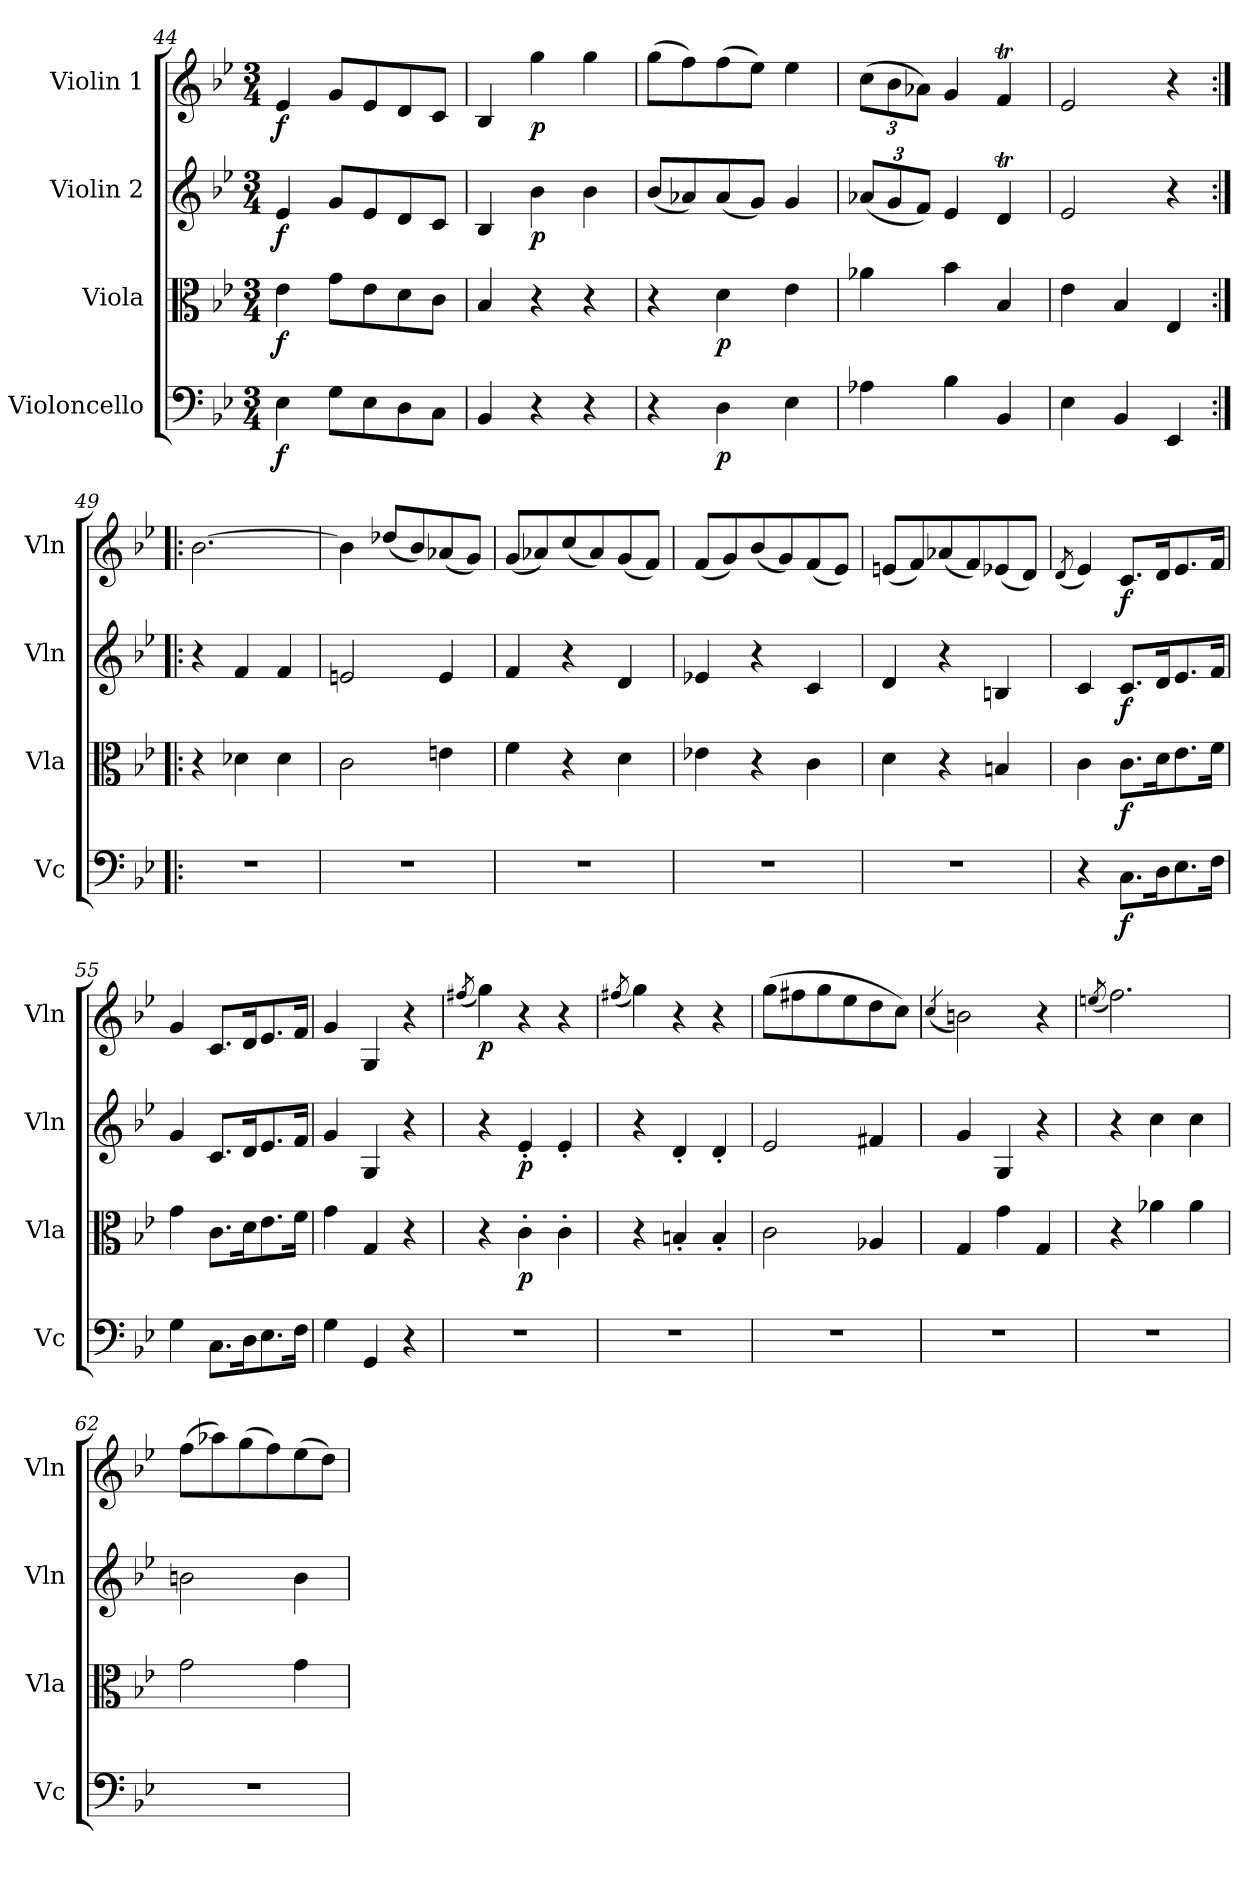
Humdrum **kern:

**kern	**dynam	**kern	**dynam	**kern	**dynam	**kern	**dynam
*part4	*part4	*part3	*part3	*part2	*part2	*part1	*part1
*staff4	*staff4	*staff3	*staff3	*staff2	*staff2	*staff1	*staff1
*I"Violoncello	*	*I"Viola	*	*I"Violin 2	*	*I"Violin 1	*
*I'Vc	*	*I'Vla	*	*I'Vln	*	*I'Vln	*
!!LO:LB:g=z
*clefF4	*	*clefC3	*	*clefG2	*	*clefG2	*
*k[b-e-]	*	*k[b-e-]	*	*k[b-e-]	*	*k[b-e-]	*
*M3/4	*	*M3/4	*	*M3/4	*	*M3/4	*
=44	=44	=44	=44	=44	=44	=44	=44
!	!LO:DY:b	!	!LO:DY:b	!	!LO:DY:b	!	!LO:DY:b
4E-\	f	4e-\	f	4e-/	f	4e-/	f
8G\L	.	8g\L	.	8g/L	.	8g/L	.
8E-\	.	8e-\	.	8e-/	.	8e-/	.
8D\	.	8d\	.	8d/	.	8d/	.
8C\J	.	8c\J	.	8c/J	.	8c/J	.
=45	=45	=45	=45	=45	=45	=45	=45
4BB-/	.	4B-/	.	4B-/	.	4B-/	.
!	!	!	!	!	!LO:DY:b	!	!LO:DY:b
4r	.	4r	.	4b-\	p	4gg\	p
4r	.	4r	.	4b-\	.	4gg\	.
=46	=46	=46	=46	=46	=46	=46	=46
4r	.	4r	.	(8b-/L	.	(8gg\L	.
.	.	.	.	8a-X/)	.	8ff\)	.
!	!LO:DY:b	!	!LO:DY:b	!	!	!	!
4D\	p	4d\	p	(8a-/	.	(8ff\	.
.	.	.	.	8g/J)	.	8ee-\J)	.
4E-\	.	4e-\	.	4g/	.	4ee-\	.
=47	=47	=47	=47	=47	=47	=47	=47
*	*	*	*	*Xbrackettup	*	*Xbrackettup	*
4A-X\	.	4a-X\	.	(12a-X/L	.	(12cc\L	.
.	.	.	.	12g/	.	12b-\	.
.	.	.	.	12f/J)	.	12a-X\J)	.
4B-\	.	4b-\	.	4e-/	.	4g/	.
4BB-/	.	4B-/	.	4dt/	.	4fT/	.
=48	=48	=48	=48	=48	=48	=48	=48
4E-\	.	4e-\	.	2e-/	.	2e-/	.
4BB-/	.	4B-/	.	.	.	.	.
4EE-/	.	4E-/	.	4r	.	4r	.
!!LO:PB:g=z
=49:|!|:	=49:|!|:	=49:|!|:	=49:|!|:	=49:|!|:	=49:|!|:	=49:|!|:	=49:|!|:
2.r	.	4r	.	4r	.	[2.b-\	.
.	.	4d-X\	.	4f/	.	.	.
.	.	4d-\	.	4f/	.	.	.
=50	=50	=50	=50	=50	=50	=50	=50
2.r	.	2c\	.	2en/	.	4b-\]	.
.	.	.	.	.	.	(8dd-X/L	.
.	.	.	.	.	.	8b-/)	.
.	.	4en\	.	4e/	.	(8a-X/	.
.	.	.	.	.	.	8g/J)	.
=51	=51	=51	=51	=51	=51	=51	=51
2.r	.	4f\	.	4f/	.	(8g/L	.
.	.	.	.	.	.	8a-X/)	.
.	.	4r	.	4r	.	(8cc/	.
.	.	.	.	.	.	8a-/)	.
.	.	4d\	.	4d/	.	(8g/	.
.	.	.	.	.	.	8f/J)	.
=52	=52	=52	=52	=52	=52	=52	=52
2.r	.	4e-X\	.	4e-X/	.	(8f/L	.
.	.	.	.	.	.	8g/)	.
.	.	4r	.	4r	.	(8b-/	.
.	.	.	.	.	.	8g/)	.
.	.	4c\	.	4c/	.	(8f/	.
.	.	.	.	.	.	8e-/J)	.
=53	=53	=53	=53	=53	=53	=53	=53
2.r	.	4d\	.	4d/	.	(8en/L	.
.	.	.	.	.	.	8f/)	.
.	.	4r	.	4r	.	(8a-X/	.
.	.	.	.	.	.	8f/)	.
.	.	4Bn/	.	4Bn/	.	(8e-X/	.
.	.	.	.	.	.	8d/J)	.
!!LO:LB:g=z
=54	=54	=54	=54	=54	=54	=54	=54
.	.	.	.	.	.	(8qd/	.
4r	.	4c\	.	4c/	.	4e-/)	.
!	!LO:DY:b	!	!LO:DY:b	!	!LO:DY:b	!	!LO:DY:b
8.C\L	f	8.c\L	f	8.c/L	f	8.c/L	f
16D\K	.	16d\K	.	16d/K	.	16d/K	.
8.E-\	.	8.e-\	.	8.e-/	.	8.e-/	.
16F\Jk	.	16f\Jk	.	16f/Jk	.	16f/Jk	.
=55	=55	=55	=55	=55	=55	=55	=55
4G\	.	4g\	.	4g/	.	4g/	.
8.C\L	.	8.c\L	.	8.c/L	.	8.c/L	.
16D\K	.	16d\K	.	16d/K	.	16d/K	.
8.E-\	.	8.e-\	.	8.e-/	.	8.e-/	.
16F\Jk	.	16f\Jk	.	16f/Jk	.	16f/Jk	.
=56	=56	=56	=56	=56	=56	=56	=56
4G\	.	4g\	.	4g/	.	4g/	.
4GG/	.	4G/	.	4G/	.	4G/	.
4r	.	4r	.	4r	.	4r	.
=57	=57	=57	=57	=57	=57	=57	=57
.	.	.	.	.	.	(8qff#X/	.
!	!	!	!	!	!	!	!LO:DY:b
2.r	.	4r	.	4r	.	4gg\)	p
!	!	!	!LO:DY:b	!	!LO:DY:b	!	!
.	.	4c'\	p	4e-'/	p	4r	.
.	.	4c'\	.	4e-'/	.	4r	.
=58	=58	=58	=58	=58	=58	=58	=58
.	.	.	.	.	.	(8qff#X/	.
2.r	.	4r	.	4r	.	4gg\)	.
.	.	4Bn'/	.	4d'/	.	4r	.
.	.	4B'/	.	4d'/	.	4r	.
!!LO:LB:g=z
=59	=59	=59	=59	=59	=59	=59	=59
2.r	.	2c\	.	2e-/	.	(8gg\L	.
.	.	.	.	.	.	8ff#X\	.
.	.	.	.	.	.	8gg\	.
.	.	.	.	.	.	8ee-\	.
.	.	4A-X/	.	4f#X/	.	8dd\	.
.	.	.	.	.	.	8cc\J)	.
=60	=60	=60	=60	=60	=60	=60	=60
.	.	.	.	.	.	(4qcc/	.
2.r	.	4G/	.	4g/	.	2bn\)	.
.	.	4g\	.	4G/	.	.	.
.	.	4G/	.	4r	.	4r	.
=61	=61	=61	=61	=61	=61	=61	=61
.	.	.	.	.	.	(8qeen/	.
2.r	.	4r	.	4r	.	2.ff\)	.
.	.	4a-X\	.	4cc\	.	.	.
.	.	4a-\	.	4cc\	.	.	.
=62	=62	=62	=62	=62	=62	=62	=62
2.r	.	2g\	.	2bn\	.	(8ff\L	.
.	.	.	.	.	.	8aa-X\)	.
.	.	.	.	.	.	(8gg\	.
.	.	.	.	.	.	8ff\)	.
.	.	4g\	.	4b\	.	(8ee-\	.
.	.	.	.	.	.	8dd\J)	.
=	=	=	=	=	=	=	=
*-	*-	*-	*-	*-	*-	*-	*-
